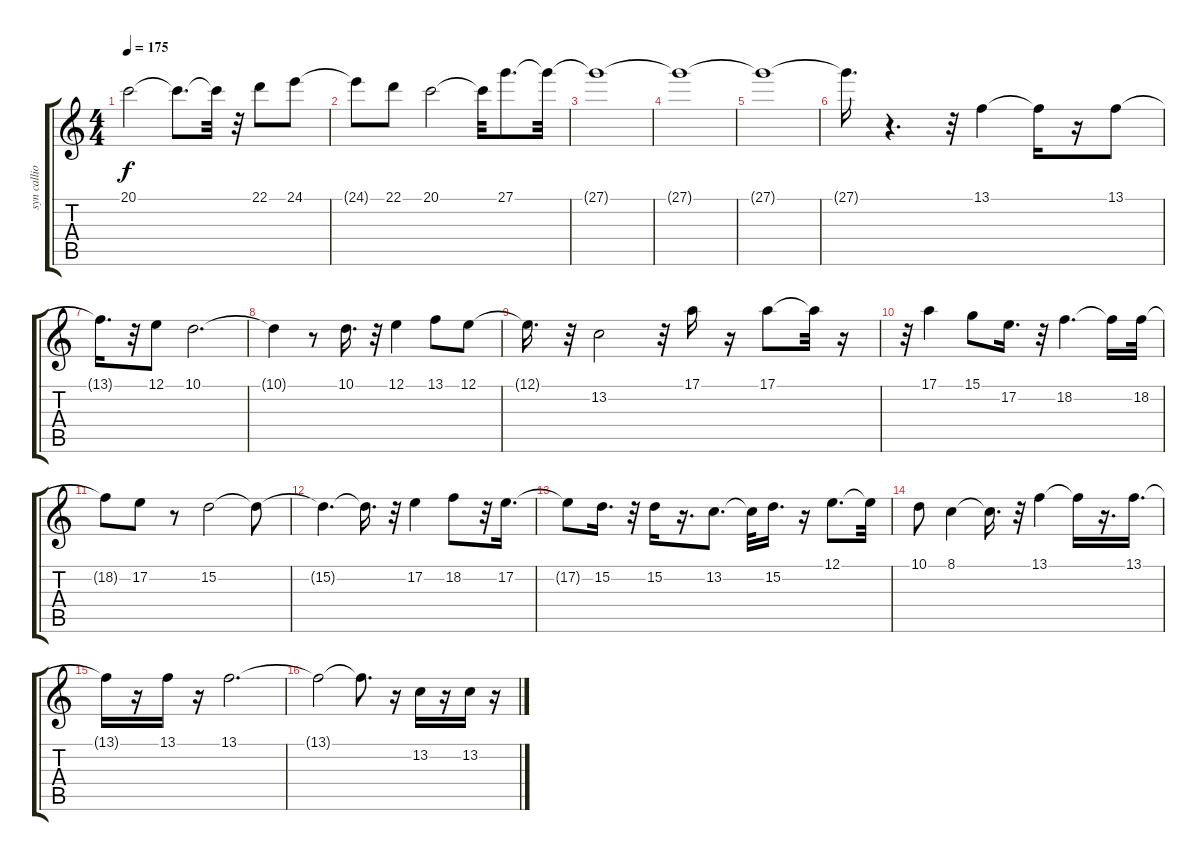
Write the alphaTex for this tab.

\track ("syn calliope" "syn callio") {instrument lead3calliope}
\staff {score tabs}
\tuning (E4 B3 G3 D3 A2 E2) {hide}
\ts (4 4)
\tempo 175
\clef g2
\ks c
20.1{t}.2{dy f} 20.1{t}.8{d} 20.1{t}.32 r.32 22.1.8 24.1.8 |
24.1{t}.8 22.1.8 20.1.2 20.1{t}.32 27.1.8{d} 27.1{t}.32 |
27.1{t}.1 |
27.1{t}.1 |
27.1{t}.1 |
27.1{t}.16{d} r.4{d} r.32 13.1.4 13.1{t}.16 r.16 13.1.8 |
13.1{t}.16{d} r.32 12.1.8 10.1.2{d} |
10.1{t}.4 r.8 10.1.16{d} r.32 12.1.4 13.1.8 12.1.8 |
12.1{t}.16{d} r.32 13.2.2 r.32 17.1.16 r.16 17.1.8 17.1{t}.32 r.16 |
r.32 17.1.4 15.1.8 17.2.16{d} r.32 18.2.4{d} 18.2{t}.16 18.2.32 |
18.2{t}.8 17.2.8 r.8 15.2.2 15.2{t}.8 |
15.2{t}.4{d} 15.2{t}.16{d} r.32 17.2.4 18.2.8 r.32 17.2.16{d} |
17.2{t}.8 15.2.16{d} r.32 15.2.16 r.16{d} 13.2.8{d} 13.2{t}.32 15.2.16{d} r.16 12.1.8{d} 12.1{t}.32 |
10.1.8 8.1.4 8.1{t}.16{d} r.32 13.1.4 13.1{t}.16 r.16{d} 13.1.16{d} |
13.1{t}.16 r.16 13.1.16 r.16 13.1.2{d} |
13.1{t}.2 13.1{t}.8{d} r.16 13.2.16 r.16 13.2.16 r.16
